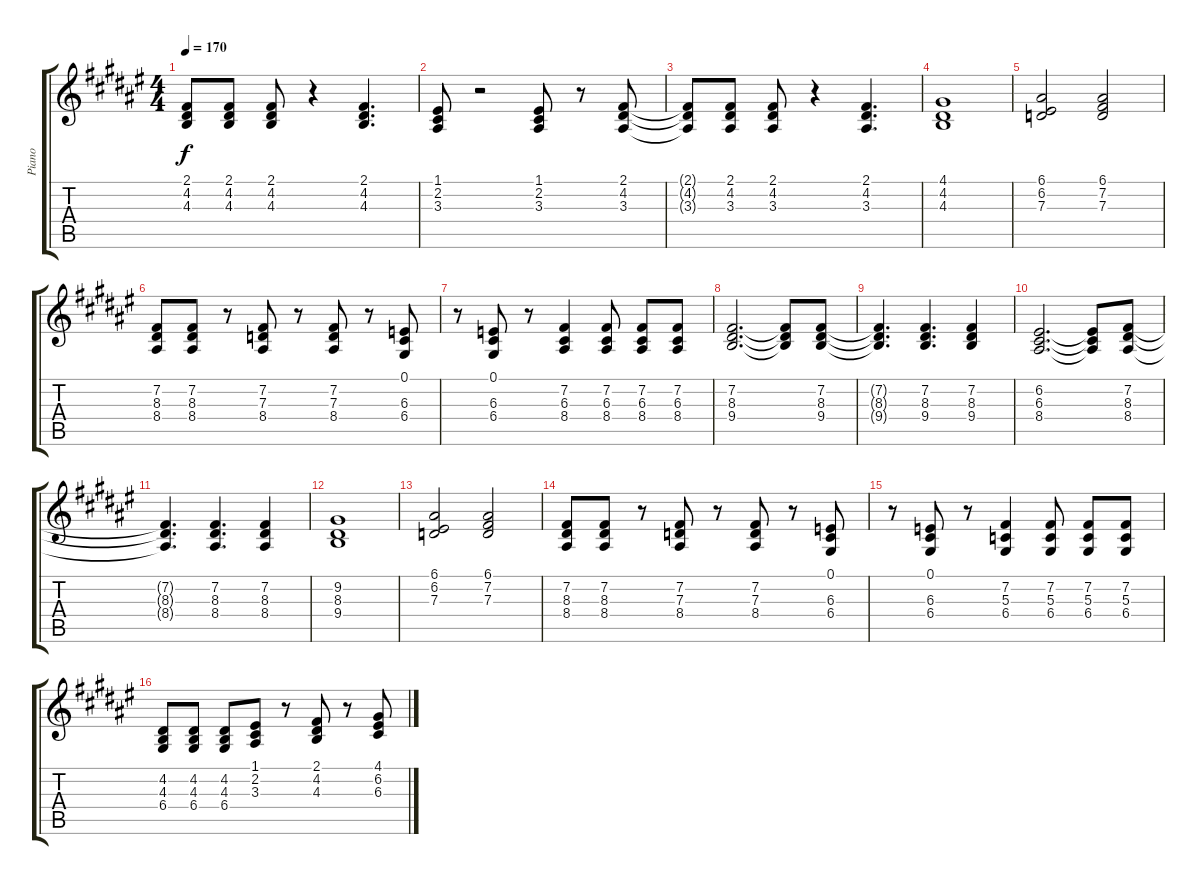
\track ("Piano" "Piano") {instrument electricgrandpiano}
\staff {score tabs}
\tuning (E4 B3 G3 D3 A2 E2) {hide}
\ts (4 4)
\tempo 170
\clef g2
\ks f#
(2.1{t} 4.2{t} 4.3{t}).8{dy f} (2.1 4.2 4.3).8 (2.1 4.2 4.3).8 r.4 (2.1 4.2 4.3).4{d} |
(1.1 2.2 3.3).8 r.2 (1.1 2.2 3.3).8 r.8 (2.1 4.2 3.3).8 |
(2.1{t} 4.2{t} 3.3{t}).8 (2.1 4.2 3.3).8 (2.1 4.2 3.3).8 r.4 (2.1 4.2 3.3).4{d} |
(4.1 4.2 4.3).1 |
(6.1 6.2 7.3).2 (6.1 7.2 7.3).2 |
(7.2 8.3 8.4).8 (7.2 8.3 8.4).8 r.8 (7.2 7.3 8.4).8 r.8 (7.2 7.3 8.4).8 r.8 (0.1 6.3 6.4).8 |
r.8 (0.1 6.3 6.4).8 r.8 (7.2 6.3 8.4).4 (7.2 6.3 8.4).8 (7.2 6.3 8.4).8 (7.2 6.3 8.4).8 |
(7.2 8.3 9.4).2{d} (7.2{t} 8.3{t} 9.4{t}).8 (7.2 8.3 9.4).8 |
(7.2{t} 8.3{t} 9.4{t}).4{d} (7.2 8.3 9.4).4{d} (7.2 8.3 9.4).4 |
(6.2 6.3 8.4).2{d} (6.2{t} 6.3{t} 8.4{t}).8 (7.2 8.3 8.4).8 |
(7.2{t} 8.3{t} 8.4{t}).4{d} (7.2 8.3 8.4).4{d} (7.2 8.3 8.4).4 |
(9.2 8.3 9.4).1 |
(6.1 6.2 7.3).2 (6.1 7.2 7.3).2 |
(7.2 8.3 8.4).8 (7.2 8.3 8.4).8 r.8 (7.2 7.3 8.4).8 r.8 (7.2 7.3 8.4).8 r.8 (0.1 6.3 6.4).8 |
r.8 (0.1 6.3 6.4).8 r.8 (7.2 5.3 6.4).4 (7.2 5.3 6.4).8 (7.2 5.3 6.4).8 (7.2 5.3 6.4).8 |
(4.2 4.3 6.4).8 (4.2 4.3 6.4).8 (4.2 4.3 6.4).8 (1.1 2.2 3.3).8 r.8 (2.1 4.2 4.3).8 r.8 (4.1 6.2 6.3).8
